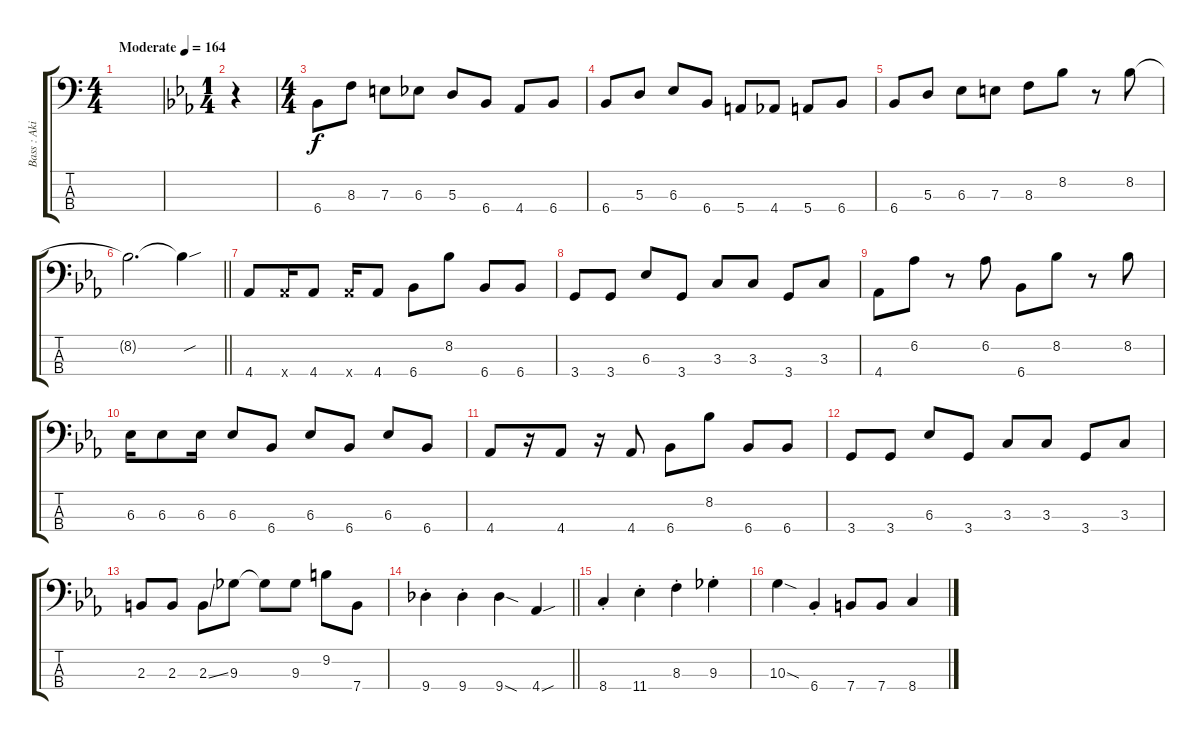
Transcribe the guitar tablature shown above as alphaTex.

\track ("Bass : Akiyama Mio - Swan" "Bass : Aki") {instrument electricbasspick}
\staff {score tabs}
\tuning (G2 D2 A1 E1) {hide}
\ts (4 4)
\tempo (164 "Moderate")
\clef f4
\ks c
|
\ts (1 4)
\ks eb
r.4 |
\ts (4 4)
6.4.8 8.3.8 7.3.8 6.3.8 5.3.8 6.4.8 4.4.8 6.4.8 |
6.4.8 5.3.8 6.3.8 6.4.8 5.4.8 4.4.8 5.4.8 6.4.8 |
6.4.8 5.3.8 6.3.8 7.3.8 8.3.8 8.2.8 r.8 8.2.8 |
\barLineRight lightlight
8.2{t}.2{d} 8.2{sou t}.4 |
4.4.8 4.4{x}.16 4.4.8 4.4{x}.16 4.4.8 6.4.8 8.2.8 6.4.8 6.4.8 |
3.4.8 3.4.8 6.3.8 3.4.8 3.3.8 3.3.8 3.4.8 3.3.8 |
4.4.8 6.2.8 r.8 6.2.8 6.4.8 8.2.8 r.8 8.2.8 |
6.3.16 6.3.8 6.3.16 6.3.8 6.4.8 6.3.8 6.4.8 6.3.8 6.4.8 |
4.4.8 r.16 4.4.8 r.16 4.4.8 6.4.8 8.2.8 6.4.8 6.4.8 |
3.4.8 3.4.8 6.3.8 3.4.8 3.3.8 3.3.8 3.4.8 3.3.8 |
2.3.8 2.3.8 2.3{ss}.8 9.3.8 9.3{t}.8 9.3.8 9.2.8 7.4.8 |
\barLineRight lightlight
9.4{st}.4 9.4{st}.4 9.4{sod}.4 4.4{sou}.4 |
8.4{st}.4 11.4{st}.4 8.3{st}.4 9.3{st}.4 |
10.3{sod}.4 6.4{st}.4 7.4.8 7.4.8 8.4.4
